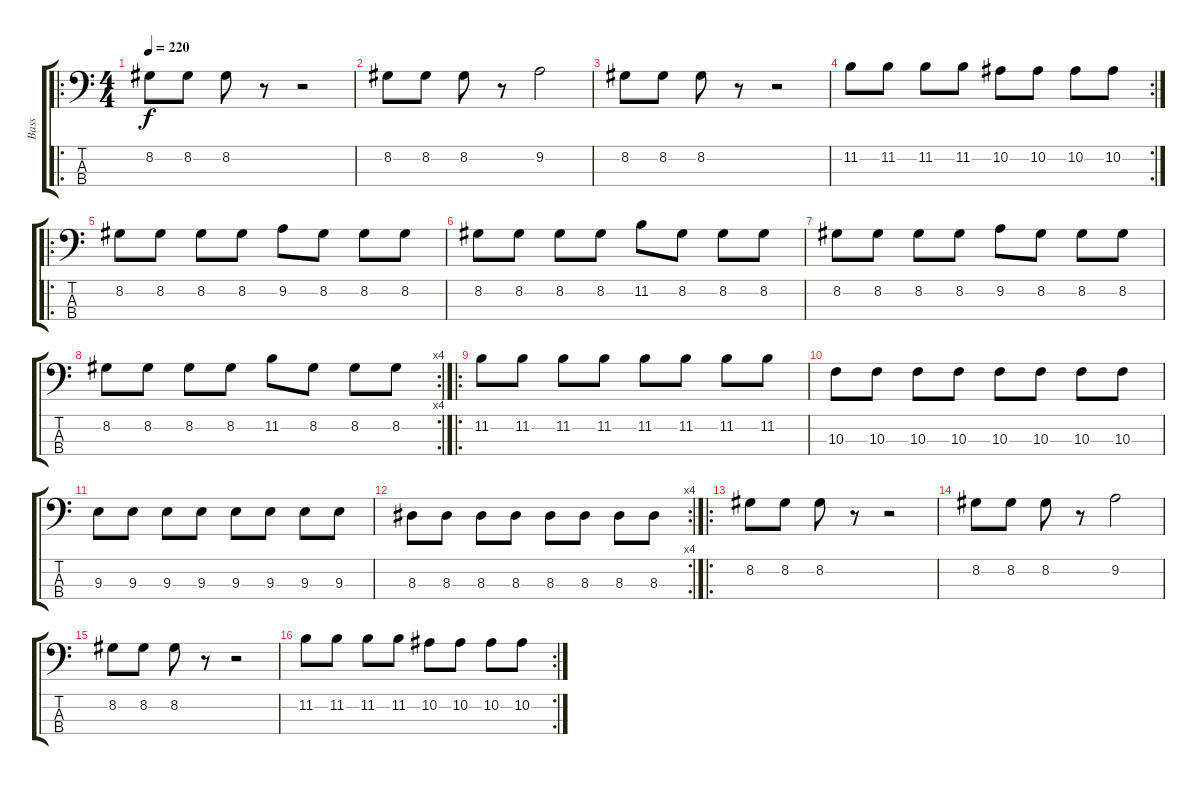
\track ("Bass" "Bass") {instrument electricbasspick}
\staff {score tabs}
\tuning (F2 C2 G1 C1) {hide}
\ro
\ts (4 4)
\tempo 220
\clef f4
\ks c
8.2.8{dy f instrument electricbasspick} 8.2.8 8.2.8 r.8 r.2 |
8.2.8 8.2.8 8.2.8 r.8 9.2.2 |
8.2.8 8.2.8 8.2.8 r.8 r.2 |
\rc 2
11.2.8 11.2.8 11.2.8 11.2.8 10.2.8 10.2.8 10.2.8 10.2.8 |
\ro
8.2.8 8.2.8 8.2.8 8.2.8 9.2.8 8.2.8 8.2.8 8.2.8 |
8.2.8 8.2.8 8.2.8 8.2.8 11.2.8 8.2.8 8.2.8 8.2.8 |
8.2.8 8.2.8 8.2.8 8.2.8 9.2.8 8.2.8 8.2.8 8.2.8 |
\rc 4
8.2.8 8.2.8 8.2.8 8.2.8 11.2.8 8.2.8 8.2.8 8.2.8 |
\ro
11.2.8 11.2.8 11.2.8 11.2.8 11.2.8 11.2.8 11.2.8 11.2.8 |
10.3.8 10.3.8 10.3.8 10.3.8 10.3.8 10.3.8 10.3.8 10.3.8 |
9.3.8 9.3.8 9.3.8 9.3.8 9.3.8 9.3.8 9.3.8 9.3.8 |
\rc 4
8.3.8 8.3.8 8.3.8 8.3.8 8.3.8 8.3.8 8.3.8 8.3.8 |
\ro
8.2.8 8.2.8 8.2.8 r.8 r.2 |
8.2.8 8.2.8 8.2.8 r.8 9.2.2 |
8.2.8 8.2.8 8.2.8 r.8 r.2 |
\rc 2
11.2.8 11.2.8 11.2.8 11.2.8 10.2.8 10.2.8 10.2.8 10.2.8
